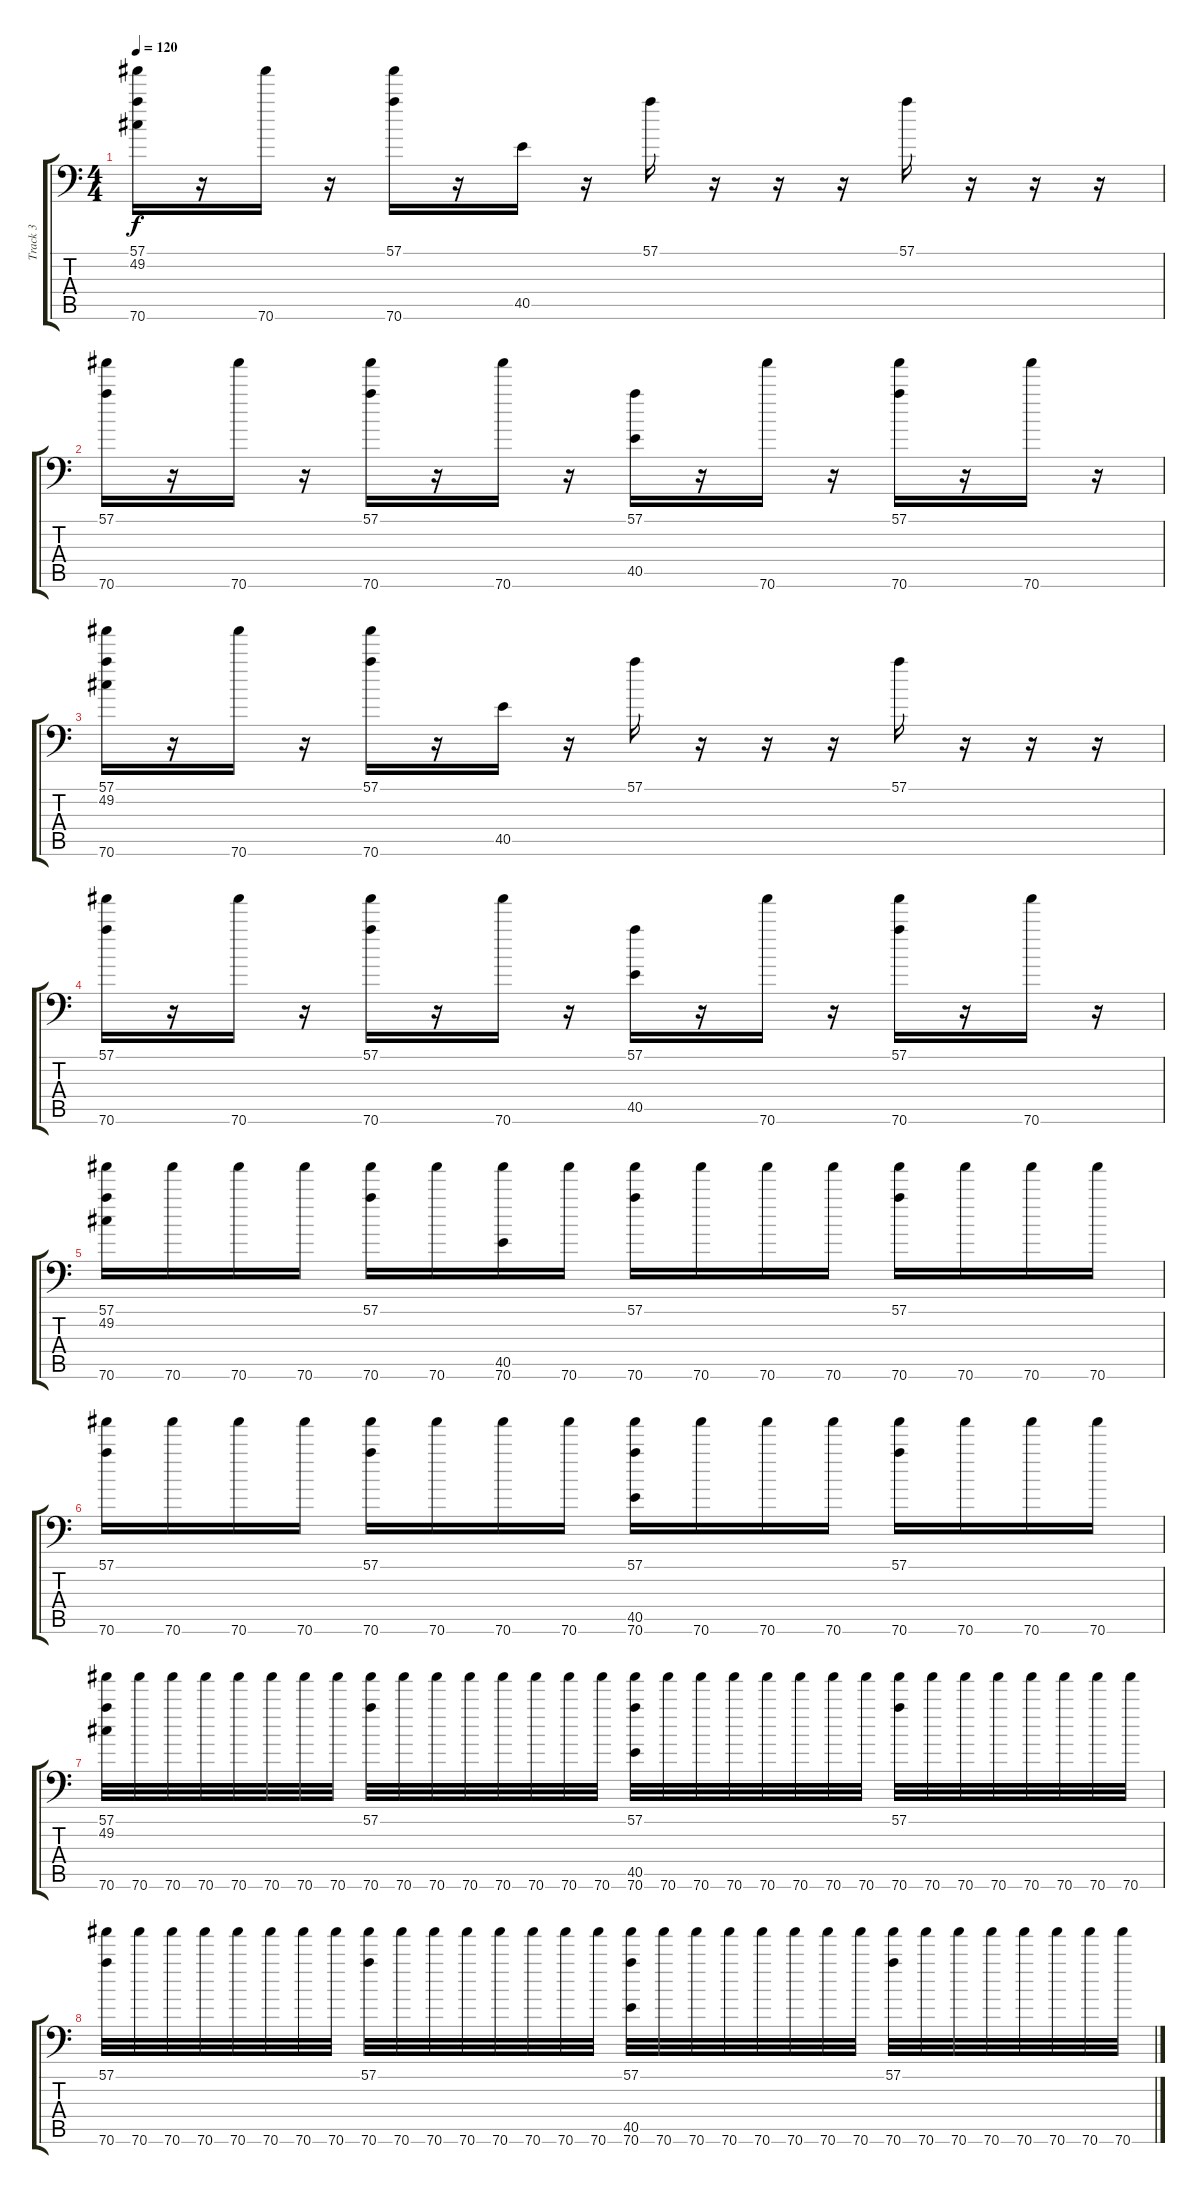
\track ("Track 3" "Track 3") {instrument acousticgrandpiano}
\staff {score tabs}
\tuning (C-1 C-1 C-1 C-1 C-1 C-1) {hide}
\ts (4 4)
\tempo 120
\clef f4
\ks c
(57.1 49.2 70.6).16{dy f} r.16 70.6.16 r.16 (57.1 70.6).16 r.16 40.5.16 r.16 57.1.16 r.16 r.16 r.16 57.1.16 r.16 r.16 r.16 |
(57.1 70.6).16 r.16 70.6.16 r.16 (57.1 70.6).16 r.16 70.6.16 r.16 (57.1 40.5).16 r.16 70.6.16 r.16 (57.1 70.6).16 r.16 70.6.16 r.16 |
(57.1 49.2 70.6).16 r.16 70.6.16 r.16 (57.1 70.6).16 r.16 40.5.16 r.16 57.1.16 r.16 r.16 r.16 57.1.16 r.16 r.16 r.16 |
(57.1 70.6).16 r.16 70.6.16 r.16 (57.1 70.6).16 r.16 70.6.16 r.16 (57.1 40.5).16 r.16 70.6.16 r.16 (57.1 70.6).16 r.16 70.6.16 r.16 |
(57.1 49.2 70.6).16 70.6.16 70.6.16 70.6.16 (57.1 70.6).16 70.6.16 (40.5 70.6).16 70.6.16 (57.1 70.6).16 70.6.16 70.6.16 70.6.16 (57.1 70.6).16 70.6.16 70.6.16 70.6.16 |
(57.1 70.6).16 70.6.16 70.6.16 70.6.16 (57.1 70.6).16 70.6.16 70.6.16 70.6.16 (57.1 40.5 70.6).16 70.6.16 70.6.16 70.6.16 (57.1 70.6).16 70.6.16 70.6.16 70.6.16 |
(57.1 49.2 70.6).32 70.6.32 70.6.32 70.6.32 70.6.32 70.6.32 70.6.32 70.6.32 (57.1 70.6).32 70.6.32 70.6.32 70.6.32 70.6.32 70.6.32 70.6.32 70.6.32 (57.1 40.5 70.6).32 70.6.32 70.6.32 70.6.32 70.6.32 70.6.32 70.6.32 70.6.32 (57.1 70.6).32 70.6.32 70.6.32 70.6.32 70.6.32 70.6.32 70.6.32 70.6.32 |
(57.1 70.6).32 70.6.32 70.6.32 70.6.32 70.6.32 70.6.32 70.6.32 70.6.32 (57.1 70.6).32 70.6.32 70.6.32 70.6.32 70.6.32 70.6.32 70.6.32 70.6.32 (57.1 40.5 70.6).32 70.6.32 70.6.32 70.6.32 70.6.32 70.6.32 70.6.32 70.6.32 (57.1 70.6).32 70.6.32 70.6.32 70.6.32 70.6.32 70.6.32 70.6.32 70.6.32
